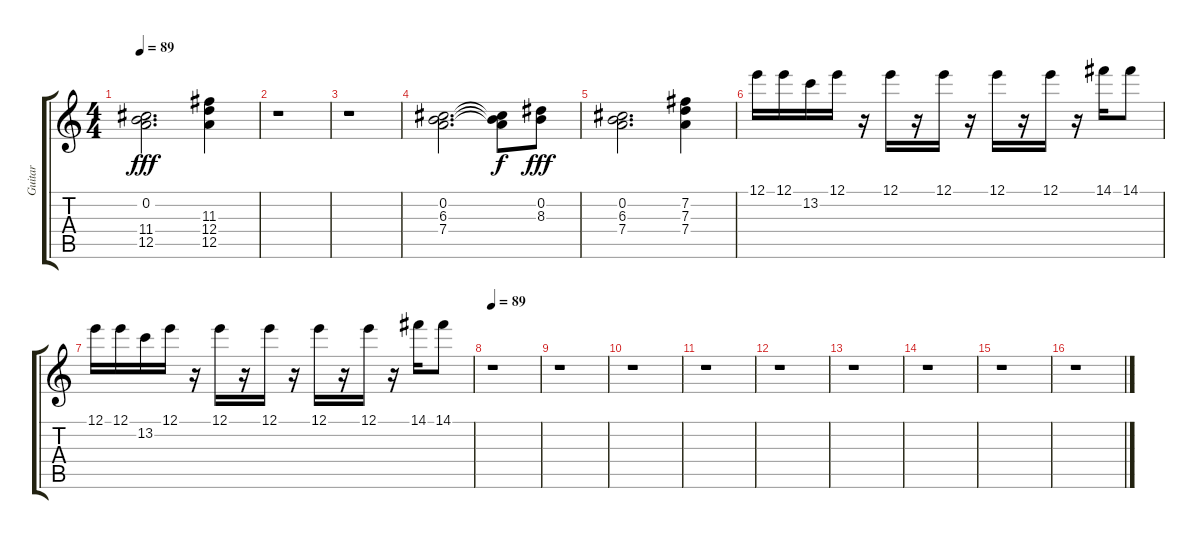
\track ("Guitar" "Guitar") {instrument acousticguitarnylon}
\staff {score tabs}
\tuning (E4 B3 G3 D3 A2 E2) {hide}
\ts (4 4)
\tempo 89
\clef g2
\ks c
(0.2 11.4 12.5).2{d dy fff} (11.3 12.4 12.5).4 |
r.1 |
r.1 |
(0.2 6.3 7.4).2{d} (0.2{t} 6.3{t} 7.4{t}).8{dy f} (0.2 8.3).8{dy fff} |
(0.2 6.3 7.4).2{d} (7.2 7.3 7.4).4 |
12.1.16 12.1.16 13.2.16 12.1.16 r.16 12.1.16 r.16 12.1.16 r.16 12.1.16 r.16 12.1.16 r.16 14.1.16 14.1.8 |
12.1.16 12.1.16 13.2.16 12.1.16 r.16 12.1.16 r.16 12.1.16 r.16 12.1.16 r.16 12.1.16 r.16 14.1.16 14.1.8 |
\tempo 89
r.1 |
r.1 |
r.1 |
r.1 |
r.1 |
r.1 |
r.1 |
r.1 |
r.1
